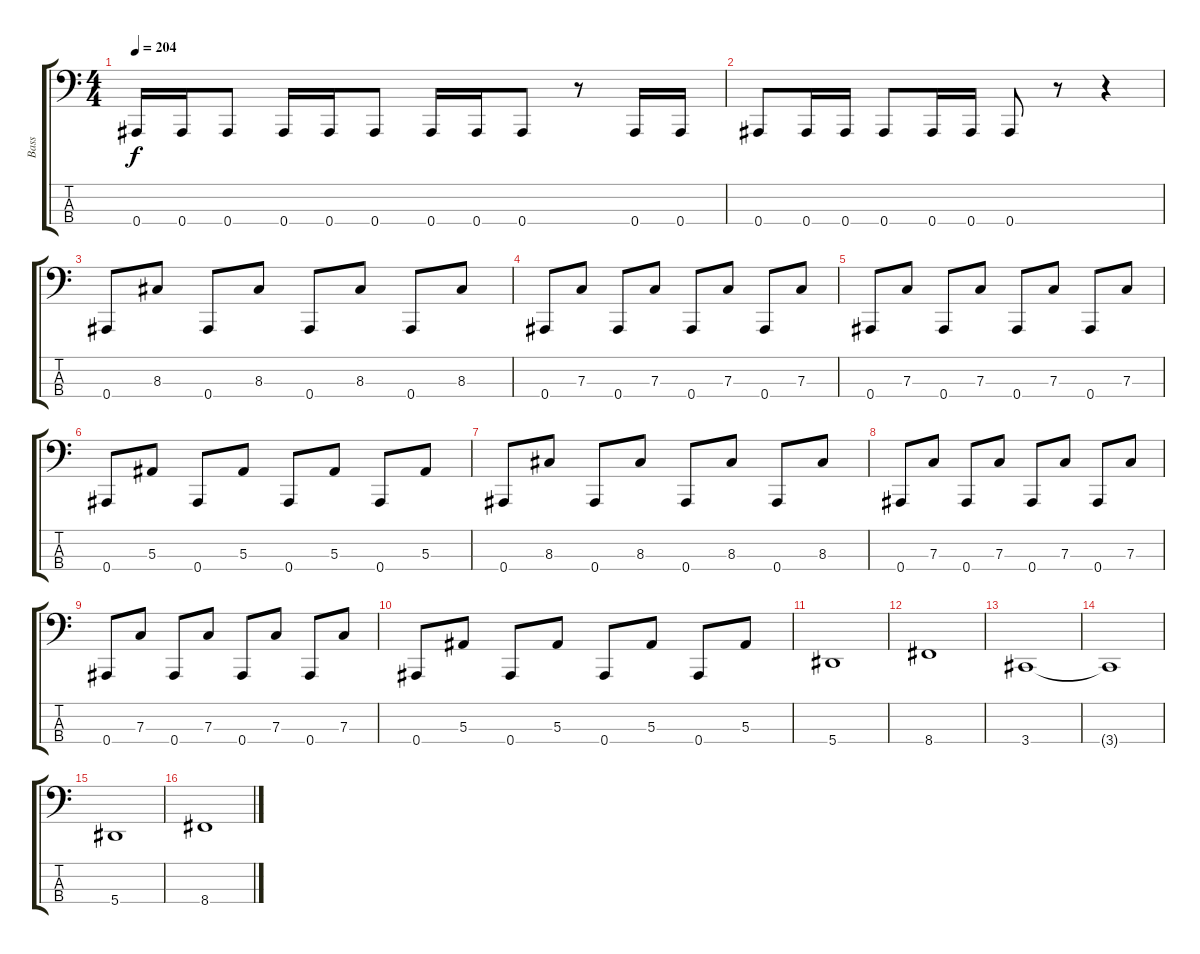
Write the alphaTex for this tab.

\track ("Bass" "Bass") {instrument electricbassfinger}
\staff {score tabs}
\tuning (Eb2 Bb1 F1 Bb0) {hide}
\ts (4 4)
\tempo 204
\clef f4
\ks c
0.4.16{dy f} 0.4.16 0.4.8 0.4.16 0.4.16 0.4.8 0.4.16 0.4.16 0.4.8 r.8 0.4.16 0.4.16 |
0.4.8 0.4.16 0.4.16 0.4.8 0.4.16 0.4.16 0.4.8 r.8 r.4 |
0.4.8 8.3.8 0.4.8 8.3.8 0.4.8 8.3.8 0.4.8 8.3.8 |
0.4.8 7.3.8 0.4.8 7.3.8 0.4.8 7.3.8 0.4.8 7.3.8 |
0.4.8 7.3.8 0.4.8 7.3.8 0.4.8 7.3.8 0.4.8 7.3.8 |
0.4.8 5.3.8 0.4.8 5.3.8 0.4.8 5.3.8 0.4.8 5.3.8 |
0.4.8 8.3.8 0.4.8 8.3.8 0.4.8 8.3.8 0.4.8 8.3.8 |
0.4.8 7.3.8 0.4.8 7.3.8 0.4.8 7.3.8 0.4.8 7.3.8 |
0.4.8 7.3.8 0.4.8 7.3.8 0.4.8 7.3.8 0.4.8 7.3.8 |
0.4.8 5.3.8 0.4.8 5.3.8 0.4.8 5.3.8 0.4.8 5.3.8 |
5.4.1 |
8.4.1 |
3.4.1 |
3.4{t}.1 |
5.4.1 |
8.4.1
